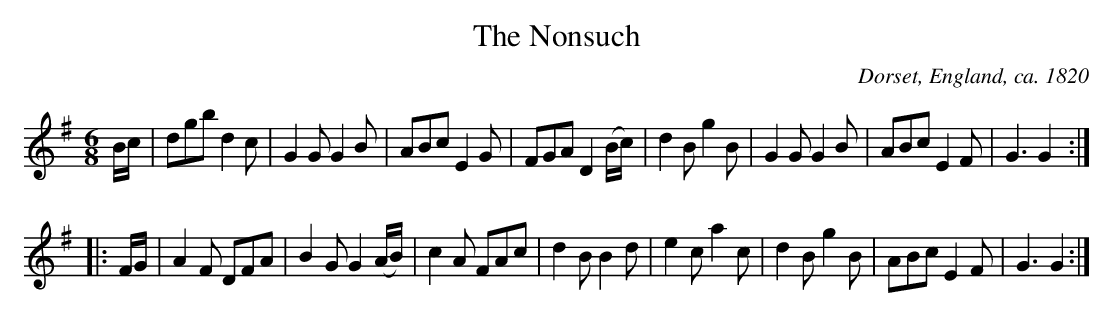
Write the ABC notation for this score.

X:1
T: The Nonsuch
O: Dorset, England, ca. 1820
M: 6/8
L: 1/8
K: G
B/c/ |\
dgb d2c | G2G G2B | ABc E2G | FGA D2(B/c/) |\
d2B g2B | G2G G2B | ABc E2F | G3 G2 :|
|:  F/G/ |\
A2F DFA | B2G G2(A/B/) | c2A FAc | d2B B2d |\
e2c a2c | d2B g2B | ABc E2F | G3 G2 :|
